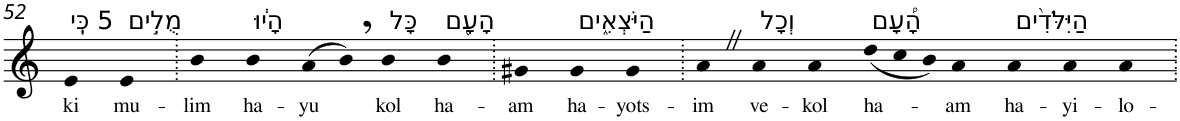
**kern	**text
*part1	*part1
*staff1	*staff1
*I"Piano	*
*I'Pno	*
!!LO:PB:g=z
*clefG2	*
*k[]	*
=52	=52
!LO:TX:a:t=5 כִּֽי	!
!	!LO:LY:b
4e	ki
!LO:TX:a:t=מֻלִ֣ים	!
!	!LO:LY:b
4e	mu-
=53.	=53.
!	!LO:LY:b
4b	-lim
!LO:TX:a:t=הָי֔וּ	!
!	!LO:LY:b
4b	ha-
!	!LO:LY:b
(>8a	-yu
8b,)	.
!LO:TX:a:t=כָּל	!
!	!LO:LY:b
4b	kol
!LO:TX:a:t=הָעָ֖ם	!
!	!LO:LY:b
4b	ha-
=54.	=54.
!	!LO:LY:b
4g#X	-am
!LO:TX:a:t=הַיֹּצְאִ֑ים	!
!	!LO:LY:b
4g#	ha-
!	!LO:LY:b
4g#	-yots-
=55.	=55.
!	!LO:LY:b
4aZ	-im
!LO:TX:a:t=וְכָל	!
!	!LO:LY:b
4a	ve-
!	!LO:LY:b
4a	-kol
*Xtuplet	*
!LO:TX:a:t=הָ֠עָם	!
!	!LO:LY:b
(<12dd	ha-
12cc	.
12b)	.
!	!LO:LY:b
4a	-am
!LO:TX:a:t=הַיִּלֹּדִ֨ים	!
!	!LO:LY:b
4a	ha-
!	!LO:LY:b
4a	-yi-
!	!LO:LY:b
4a	-lo-
=.	=.
*-	*-
